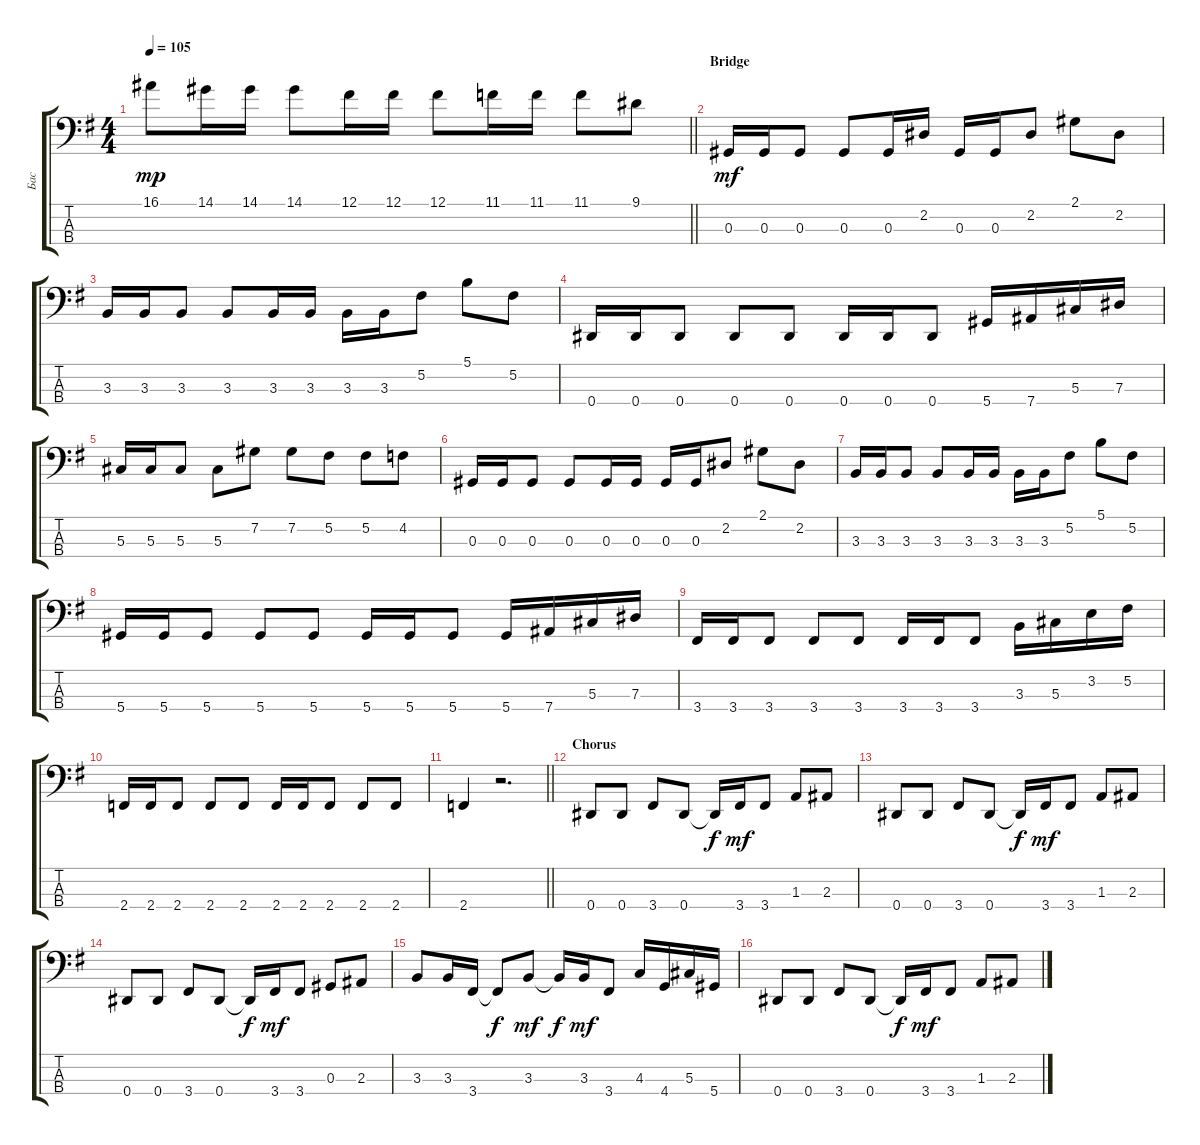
\track ("Бас" "Бас") {instrument electricbassfinger}
\staff {score tabs}
\tuning (Gb2 Db2 Ab1 Eb1) {hide}
\ts (4 4)
\tempo 105
\clef f4
\barLineRight lightlight
\ks eminor
16.1.8{dy mp} 14.1.16 14.1.16 14.1.8 12.1.16 12.1.16 12.1.8 11.1.16 11.1.16 11.1.8 9.1.8 |
\section ("" "Bridge")
0.3.16{dy mf} 0.3.16 0.3.8 0.3.8 0.3.16 2.2.16 0.3.16 0.3.16 2.2.8 2.1.8 2.2.8 |
3.3.16 3.3.16 3.3.8 3.3.8 3.3.16 3.3.16 3.3.16 3.3.16 5.2.8 5.1.8 5.2.8 |
0.4.16 0.4.16 0.4.8 0.4.8 0.4.8 0.4.16 0.4.16 0.4.8 5.4.16 7.4.16 5.3.16 7.3.16 |
5.3.16 5.3.16 5.3.8 5.3.8 7.2.8 7.2.8 5.2.8 5.2.8 4.2.8 |
0.3.16 0.3.16 0.3.8 0.3.8 0.3.16 0.3.16 0.3.16 0.3.16 2.2.8 2.1.8 2.2.8 |
3.3.16 3.3.16 3.3.8 3.3.8 3.3.16 3.3.16 3.3.16 3.3.16 5.2.8 5.1.8 5.2.8 |
5.4.16 5.4.16 5.4.8 5.4.8 5.4.8 5.4.16 5.4.16 5.4.8 5.4.16 7.4.16 5.3.16 7.3.16 |
3.4.16 3.4.16 3.4.8 3.4.8 3.4.8 3.4.16 3.4.16 3.4.8 3.3.16 5.3.16 3.2.16 5.2.16 |
2.4.16 2.4.16 2.4.8 2.4.8 2.4.8 2.4.16 2.4.16 2.4.8 2.4.8 2.4.8 |
\barLineRight lightlight
2.4.4 r.2{d} |
\section ("" "Chorus")
0.4.8 0.4.8 3.4.8 0.4.8 0.4{t}.16{dy f} 3.4.16{dy mf} 3.4.8 1.3.8 2.3.8 |
0.4.8 0.4.8 3.4.8 0.4.8 0.4{t}.16{dy f} 3.4.16{dy mf} 3.4.8 1.3.8 2.3.8 |
0.4.8 0.4.8 3.4.8 0.4.8 0.4{t}.16{dy f} 3.4.16{dy mf} 3.4.8 0.3.8 2.3.8 |
3.3.8 3.3.16 3.4.16 3.4{t}.8{dy f} 3.3.8{dy mf} 3.3{t}.16{dy f} 3.3.16{dy mf} 3.4.8 4.3.16 4.4.16 5.3.16 5.4.16 |
0.4.8 0.4.8 3.4.8 0.4.8 0.4{t}.16{dy f} 3.4.16{dy mf} 3.4.8 1.3.8 2.3.8
